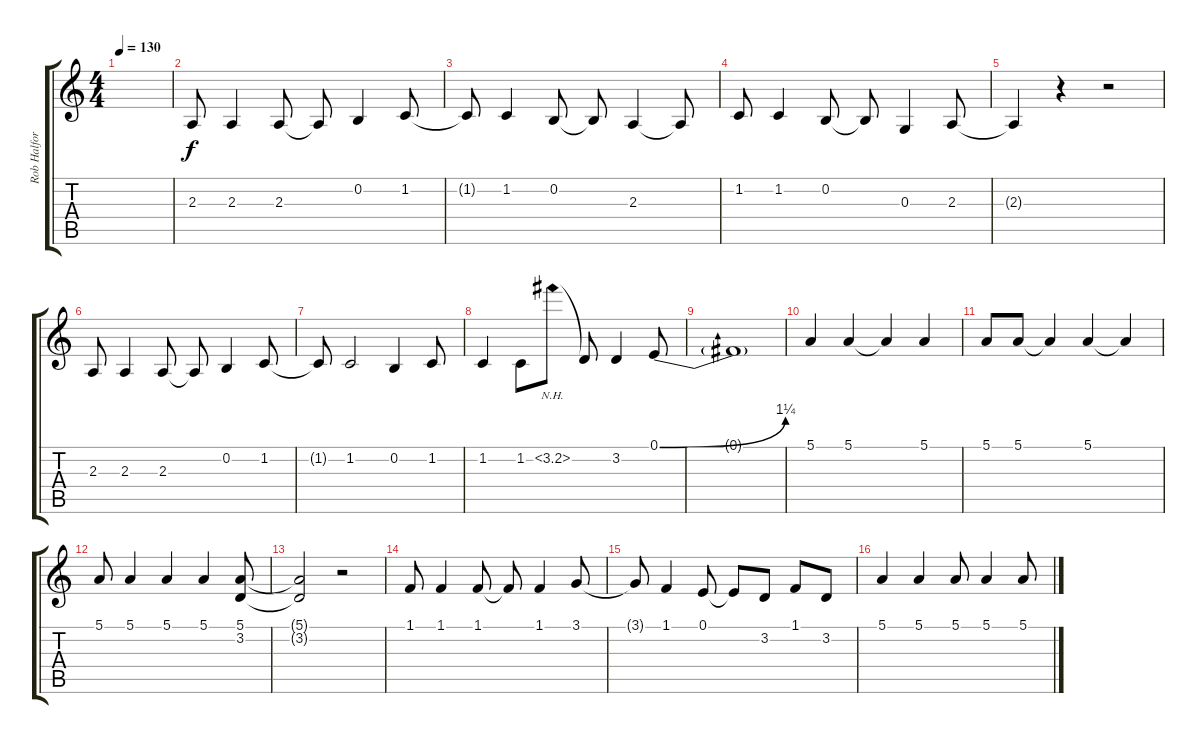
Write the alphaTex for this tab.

\track ("Rob Halford(vocals)" "Rob Halfor") {instrument bassoon}
\staff {score tabs}
\tuning (E4 B3 G3 D3 A2 E2) {hide}
\ts (4 4)
\tempo 130
\clef g2
\ks c
|
2.3.8 2.3.4 2.3.8 2.3{t}.8 0.2.4 1.2.8 |
1.2{t}.8 1.2.4 0.2.8 0.2{t}.8 2.3.4 2.3{t}.8 |
1.2.8 1.2.4 0.2.8 0.2{t}.8 0.3.4 2.3.8 |
2.3{t}.4 r.4 r.2 |
2.3.8 2.3.4 2.3.8 2.3{t}.8 0.2.4 1.2.8 |
1.2{t}.8 1.2.2 0.2.4 1.2.8 |
1.2.4 1.2.8 3.2{nh}.8 3.2{t}.8 3.2.4 0.1{be (bend 0 0 60 5)}.8 |
0.1{t}.1 |
5.1.4 5.1.4 5.1{t}.4 5.1.4 |
5.1.8 5.1.8 5.1{t}.4 5.1.4 5.1{t}.4 |
5.1.8 5.1.4 5.1.4 5.1.4 (5.1 3.2).8 |
(5.1{t} 3.2{t}).2 r.2 |
1.1.8 1.1.4 1.1.8 1.1{t}.8 1.1.4 3.1.8 |
3.1{t}.8 1.1.4 0.1.8 0.1{t}.8 3.2.8 1.1.8 3.2.8 |
5.1.4 5.1.4 5.1.8 5.1.4 5.1.8
